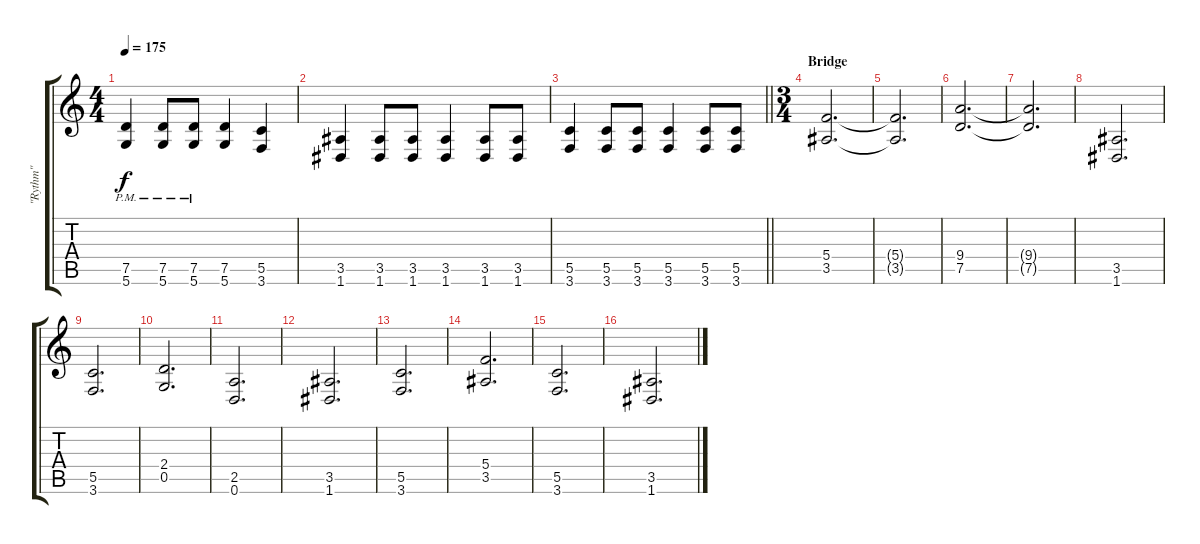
\track ("\"Rythm\"" "\"Rythm\"") {instrument distortionguitar}
\staff {score tabs}
\tuning (D4 A3 F3 C3 G2 D2) {hide}
\ts (4 4)
\tempo 175
\clef g2
\ks c
(7.5{pm} 5.6{pm}).4{dy f} (7.5{pm} 5.6{pm}).8 (7.5{pm} 5.6{pm}).8 (7.5 5.6).4 (5.5 3.6).4 |
(3.5 1.6).4 (3.5 1.6).8 (3.5 1.6).8 (3.5 1.6).4 (3.5 1.6).8 (3.5 1.6).8 |
\barLineRight lightlight
(5.5 3.6).4 (5.5 3.6).8 (5.5 3.6).8 (5.5 3.6).4 (5.5 3.6).8 (5.5 3.6).8 |
\ts (3 4)
\section ("" "Bridge")
(5.4 3.5).2{d} |
(5.4{t} 3.5{t}).2{d} |
(9.4 7.5).2{d} |
(9.4{t} 7.5{t}).2{d} |
(3.5 1.6).2{d} |
(5.5 3.6).2{d} |
(2.4 0.5).2{d} |
(2.5 0.6).2{d} |
(3.5 1.6).2{d} |
(5.5 3.6).2{d} |
(5.4 3.5).2{d} |
(5.5 3.6).2{d} |
(3.5 1.6).2{d}
